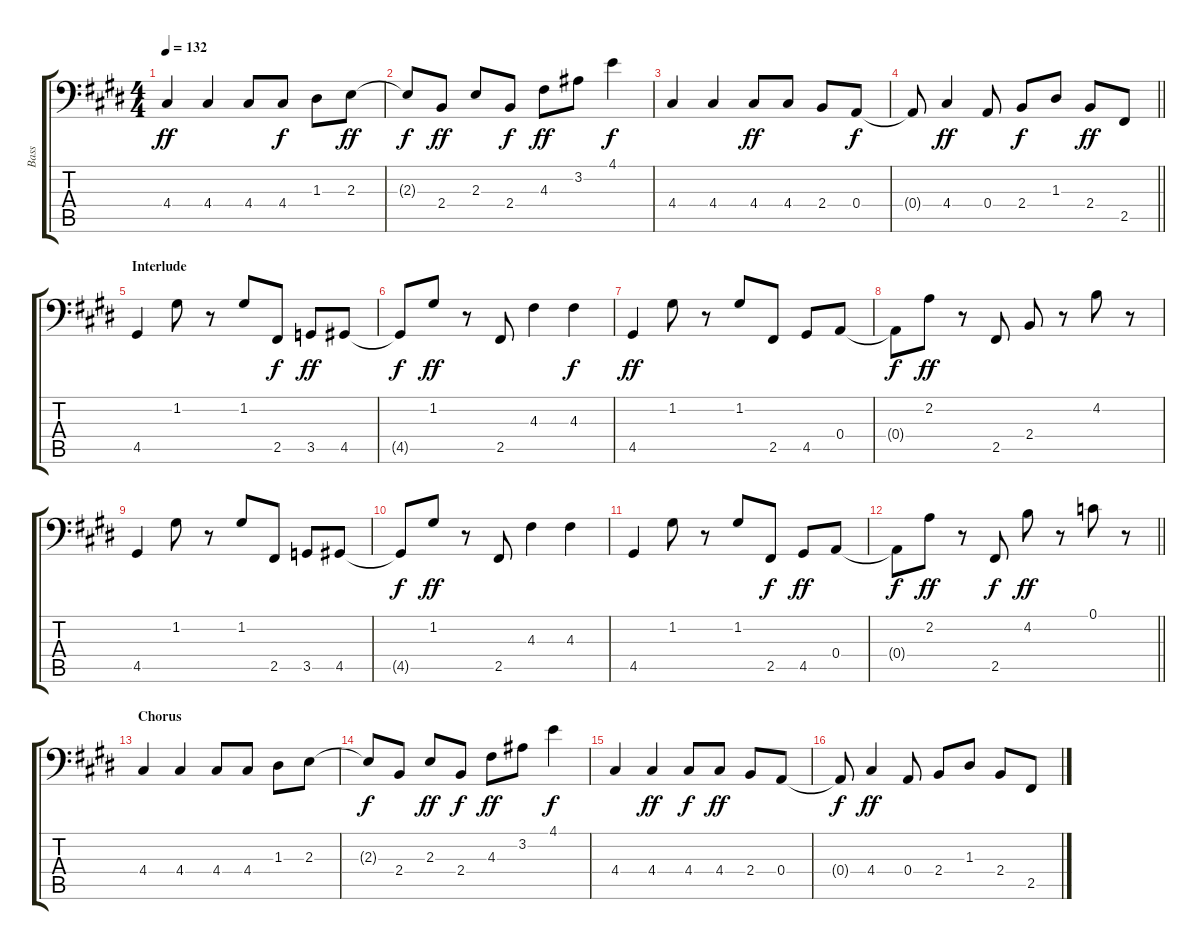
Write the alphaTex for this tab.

\track ("Bass" "Bass") {instrument electricbassfinger}
\staff {score tabs}
\tuning (C3 G2 D2 A1 E1 B0) {hide}
\ts (4 4)
\tempo 132
\clef f4
\ks e
4.4.4{dy ff} 4.4.4 4.4.8 4.4.8{dy f} 1.3.8 2.3.8{dy ff} |
2.3{t}.8{dy f} 2.4.8{dy ff} 2.3.8 2.4.8{dy f} 4.3.8{dy ff} 3.2.8 4.1.4{dy f} |
4.4.4 4.4.4 4.4.8{dy ff} 4.4.8 2.4.8 0.4.8{dy f} |
\barLineRight lightlight
0.4{t}.8 4.4.4{dy ff} 0.4.8 2.4.8{dy f} 1.3.8 2.4.8{dy ff} 2.5.8 |
\section ("" "Interlude")
4.5.4 1.2.8 r.8 1.2.8 2.5.8{dy f} 3.5.8{dy ff} 4.5.8 |
4.5{t}.8{dy f} 1.2.8{dy ff} r.8 2.5.8 4.3.4 4.3.4{dy f} |
4.5.4{dy ff} 1.2.8 r.8 1.2.8 2.5.8 4.5.8 0.4.8 |
0.4{t}.8{dy f} 2.2.8{dy ff} r.8 2.5.8 2.4.8 r.8 4.2.8 r.8 |
4.5.4 1.2.8 r.8 1.2.8 2.5.8 3.5.8 4.5.8 |
4.5{t}.8{dy f} 1.2.8{dy ff} r.8 2.5.8 4.3.4 4.3.4 |
4.5.4 1.2.8 r.8 1.2.8 2.5.8{dy f} 4.5.8{dy ff} 0.4.8 |
\barLineRight lightlight
0.4{t}.8{dy f} 2.2.8{dy ff} r.8 2.5.8{dy f} 4.2.8{dy ff} r.8 0.1.8 r.8 |
\section ("" "Chorus")
4.4.4 4.4.4 4.4.8 4.4.8 1.3.8 2.3.8 |
2.3{t}.8{dy f} 2.4.8 2.3.8{dy ff} 2.4.8{dy f} 4.3.8{dy ff} 3.2.8 4.1.4{dy f} |
4.4.4 4.4.4{dy ff} 4.4.8{dy f} 4.4.8{dy ff} 2.4.8 0.4.8 |
0.4{t}.8{dy f} 4.4.4{dy ff} 0.4.8 2.4.8 1.3.8 2.4.8 2.5.8
